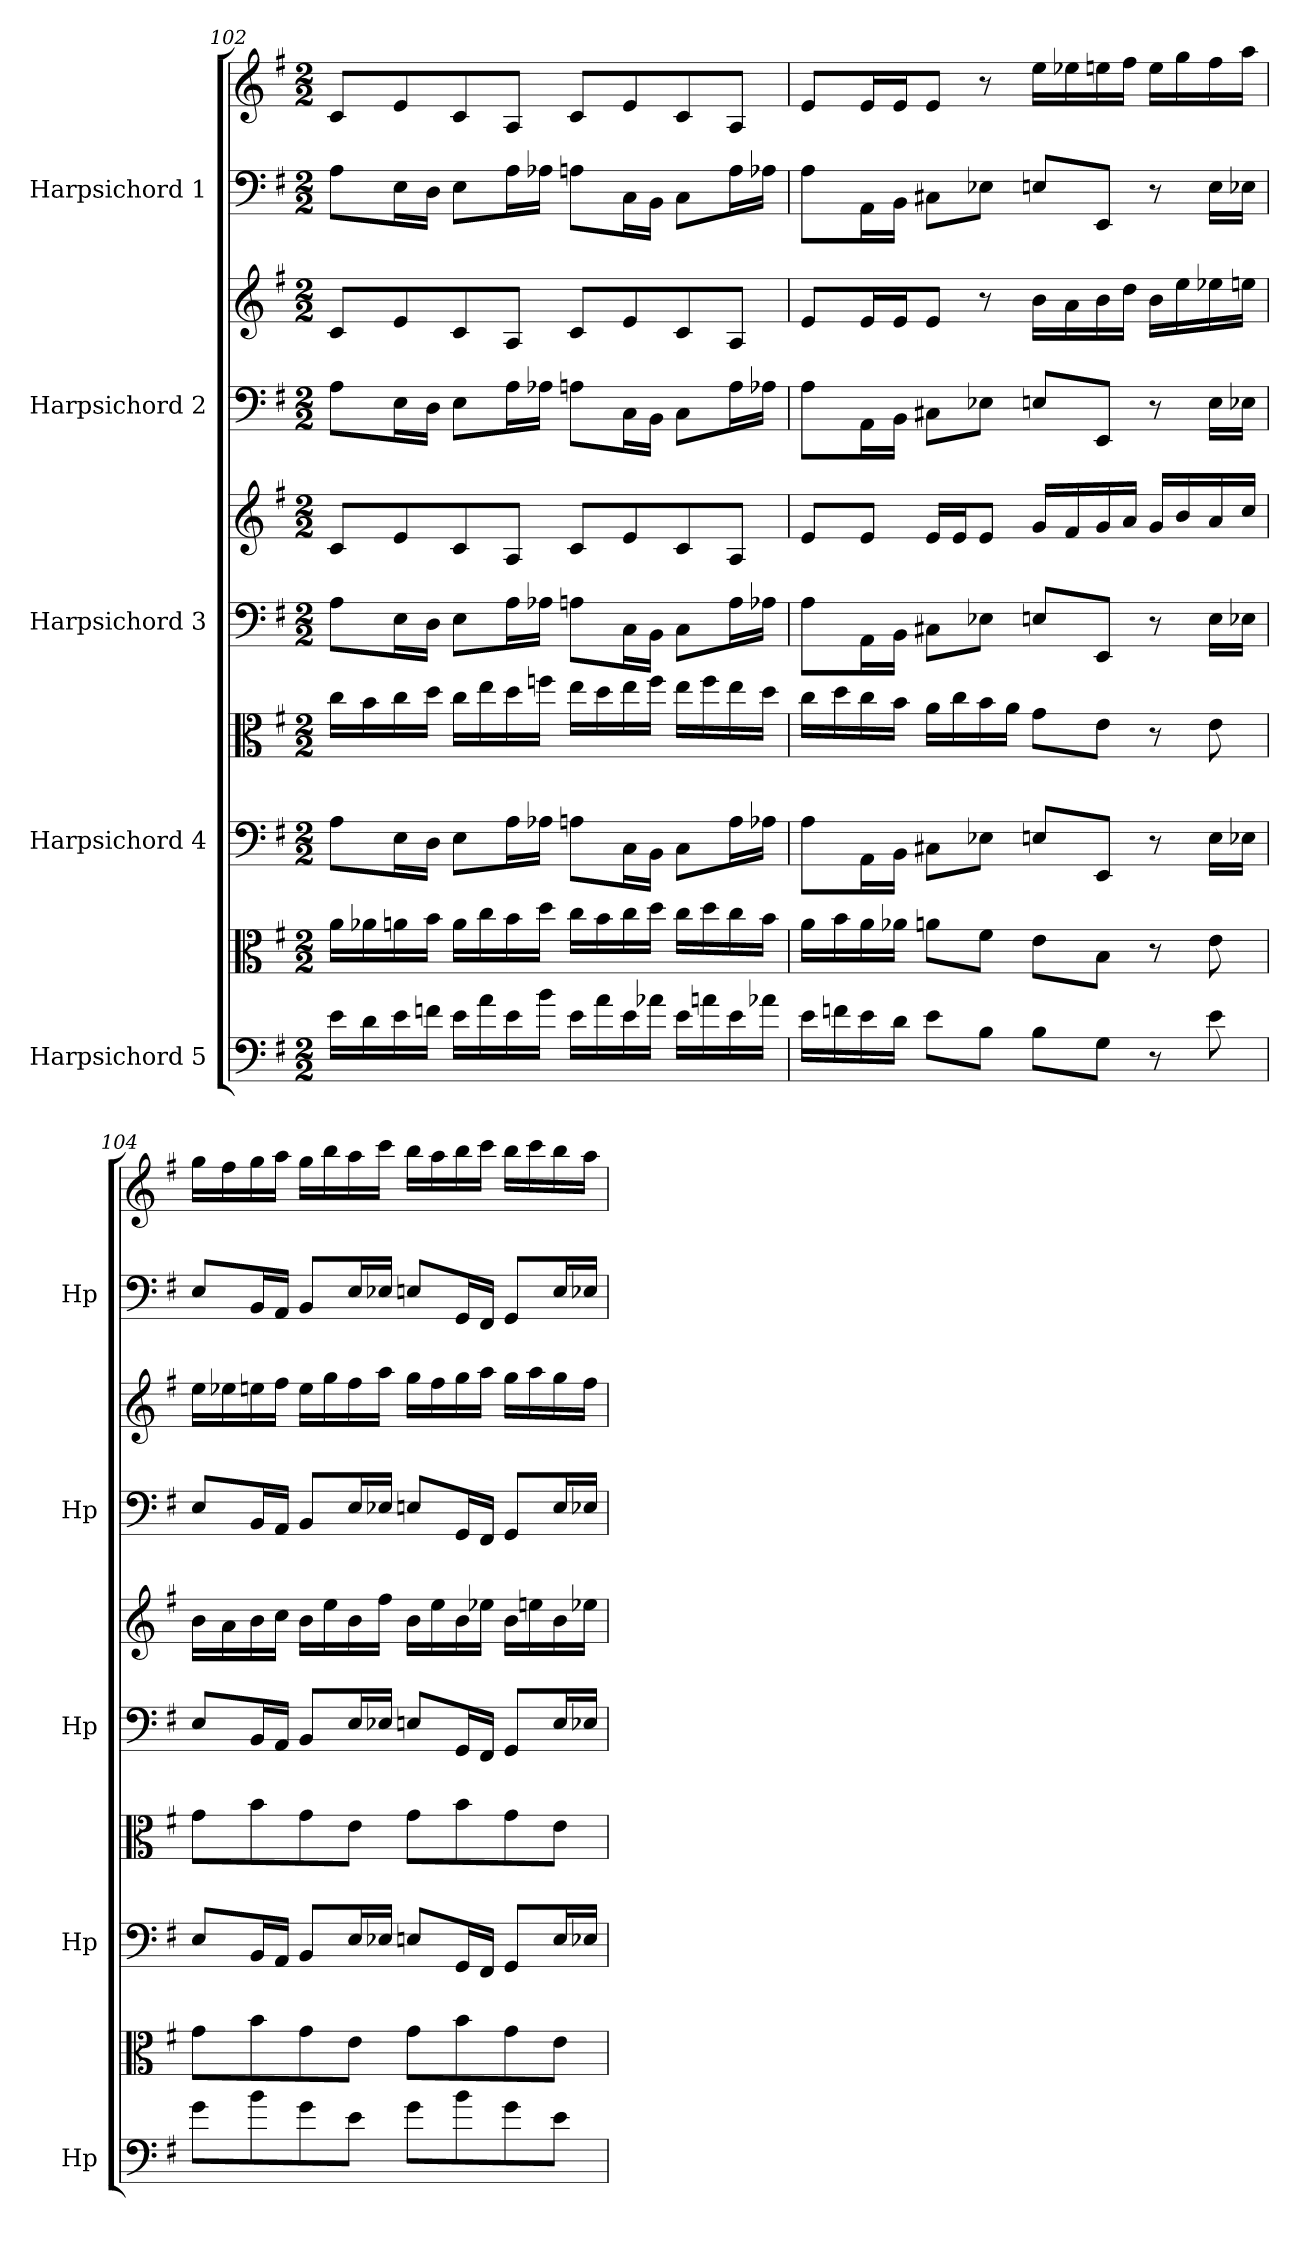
**kern	**kern	**kern	**kern	**kern	**kern	**kern	**kern	**kern	**kern
*part5	*part5	*part4	*part4	*part3	*part3	*part2	*part2	*part1	*part1
*staff10	*staff9	*staff8	*staff7	*staff6	*staff5	*staff4	*staff3	*staff2	*staff1
*I"Harpsichord 5	*	*I"Harpsichord 4	*	*I"Harpsichord 3	*	*I"Harpsichord 2	*	*I"Harpsichord 1	*
*I'Hp	*	*I'Hp	*	*I'Hp	*	*I'Hp	*	*I'Hp	*
!!LO:PB:g=z
*clefF4	*clefC3	*clefF4	*clefC3	*clefF4	*clefG2	*clefF4	*clefG2	*clefF4	*clefG2
*k[f#]	*k[f#]	*k[f#]	*k[f#]	*k[f#]	*k[f#]	*k[f#]	*k[f#]	*k[f#]	*k[f#]
*M2/2	*M2/2	*M2/2	*M2/2	*M2/2	*M2/2	*M2/2	*M2/2	*M2/2	*M2/2
=102	=102	=102	=102	=102	=102	=102	=102	=102	=102
16e\LL	16a\LL	8A\L	16cc\LL	8A\L	8c/L	8A\L	8c/L	8A\L	8c/L
16d\	16a-X\	.	16b\	.	.	.	.	.	.
16e\	16an\	16E\L	16cc\	16E\L	8e/	16E\L	8e/	16E\L	8e/
16fn\JJ	16b\JJ	16D\JJ	16dd\JJ	16D\JJ	.	16D\JJ	.	16D\JJ	.
16e\LL	16a\LL	8E\L	16cc\LL	8E\L	8c/	8E\L	8c/	8E\L	8c/
16a\	16cc\	.	16ee\	.	.	.	.	.	.
16e\	16b\	16A\L	16dd\	16A\L	8A/J	16A\L	8A/J	16A\L	8A/J
16b\JJ	16dd\JJ	16A-X\JJ	16ffn\JJ	16A-X\JJ	.	16A-X\JJ	.	16A-X\JJ	.
16e\LL	16cc\LL	8An\L	16ee\LL	8An\L	8c/L	8An\L	8c/L	8An\L	8c/L
16a\	16b\	.	16dd\	.	.	.	.	.	.
16e\	16cc\	16C\L	16ee\	16C\L	8e/	16C\L	8e/	16C\L	8e/
16a-X\JJ	16dd\JJ	16BB\JJ	16ff\JJ	16BB\JJ	.	16BB\JJ	.	16BB\JJ	.
16e\LL	16cc\LL	8C\L	16ee\LL	8C\L	8c/	8C\L	8c/	8C\L	8c/
16an\	16dd\	.	16ff\	.	.	.	.	.	.
16e\	16cc\	16A\L	16ee\	16A\L	8A/J	16A\L	8A/J	16A\L	8A/J
16a-X\JJ	16b\JJ	16A-X\JJ	16dd\JJ	16A-X\JJ	.	16A-X\JJ	.	16A-X\JJ	.
!!LO:PB:g=z
=103	=103	=103	=103	=103	=103	=103	=103	=103	=103
16e\LL	16a\LL	8A\L	16cc\LL	8A\L	8e/L	8A\L	8e/L	8A\L	8e/L
16fn\	16b\	.	16dd\	.	.	.	.	.	.
16e\	16a\	16AA\L	16cc\	16AA\L	8e/J	16AA\L	16e/L	16AA\L	16e/L
16d\JJ	16a-X\JJ	16BB\JJ	16b\JJ	16BB\JJ	.	16BB\JJ	16e/J	16BB\JJ	16e/J
8e\L	8an\L	8C#X\L	16a\LL	8C#X\L	16e/LL	8C#X\L	8e/J	8C#X\L	8e/J
.	.	.	16cc\	.	16e/J	.	.	.	.
8B\J	8f#\J	8E-X\J	16b\	8E-X\J	8e/J	8E-X\J	8r	8E-X\J	8r
.	.	.	16a\JJ	.	.	.	.	.	.
8B\L	8e\L	8En/L	8g\L	8En/L	16g/LL	8En/L	16b\LL	8En/L	16ee\LL
.	.	.	.	.	16f#/	.	16a\	.	16ee-X\
8G\J	8B\J	8EE/J	8e\J	8EE/J	16g/	8EE/J	16b\	8EE/J	16een\
.	.	.	.	.	16a/JJ	.	16dd\JJ	.	16ff#\JJ
8r	8r	8r	8r	8r	16g/LL	8r	16b\LL	8r	16ee\LL
.	.	.	.	.	16b/	.	16ee\	.	16gg\
8e\	8e\	16E\LL	8e\	16E\LL	16a/	16E\LL	16ee-X\	16E\LL	16ff#\
.	.	16E-X\JJ	.	16E-X\JJ	16cc/JJ	16E-X\JJ	16een\JJ	16E-X\JJ	16aa\JJ
=104	=104	=104	=104	=104	=104	=104	=104	=104	=104
8g\L	8g\L	8E/L	8g\L	8E/L	16b\LL	8E/L	16ee\LL	8E/L	16gg\LL
.	.	.	.	.	16a\	.	16ee-X\	.	16ff#\
8b\	8b\	16BB/L	8b\	16BB/L	16b\	16BB/L	16een\	16BB/L	16gg\
.	.	16AA/JJ	.	16AA/JJ	16cc\JJ	16AA/JJ	16ff#\JJ	16AA/JJ	16aa\JJ
8g\	8g\	8BB/L	8g\	8BB/L	16b\LL	8BB/L	16ee\LL	8BB/L	16gg\LL
.	.	.	.	.	16ee\	.	16gg\	.	16bb\
8e\J	8e\J	16E/L	8e\J	16E/L	16b\	16E/L	16ff#\	16E/L	16aa\
.	.	16E-X/JJ	.	16E-X/JJ	16ff#\JJ	16E-X/JJ	16aa\JJ	16E-X/JJ	16ccc\JJ
8g\L	8g\L	8En/L	8g\L	8En/L	16b\LL	8En/L	16gg\LL	8En/L	16bb\LL
.	.	.	.	.	16ee\	.	16ff#\	.	16aa\
8b\	8b\	16GG/L	8b\	16GG/L	16b\	16GG/L	16gg\	16GG/L	16bb\
.	.	16FF#/JJ	.	16FF#/JJ	16ee-X\JJ	16FF#/JJ	16aa\JJ	16FF#/JJ	16ccc\JJ
8g\	8g\	8GG/L	8g\	8GG/L	16b\LL	8GG/L	16gg\LL	8GG/L	16bb\LL
.	.	.	.	.	16een\	.	16aa\	.	16ccc\
8e\J	8e\J	16E/L	8e\J	16E/L	16b\	16E/L	16gg\	16E/L	16bb\
.	.	16E-X/JJ	.	16E-X/JJ	16ee-X\JJ	16E-X/JJ	16ff#\JJ	16E-X/JJ	16aa\JJ
=	=	=	=	=	=	=	=	=	=
*-	*-	*-	*-	*-	*-	*-	*-	*-	*-
